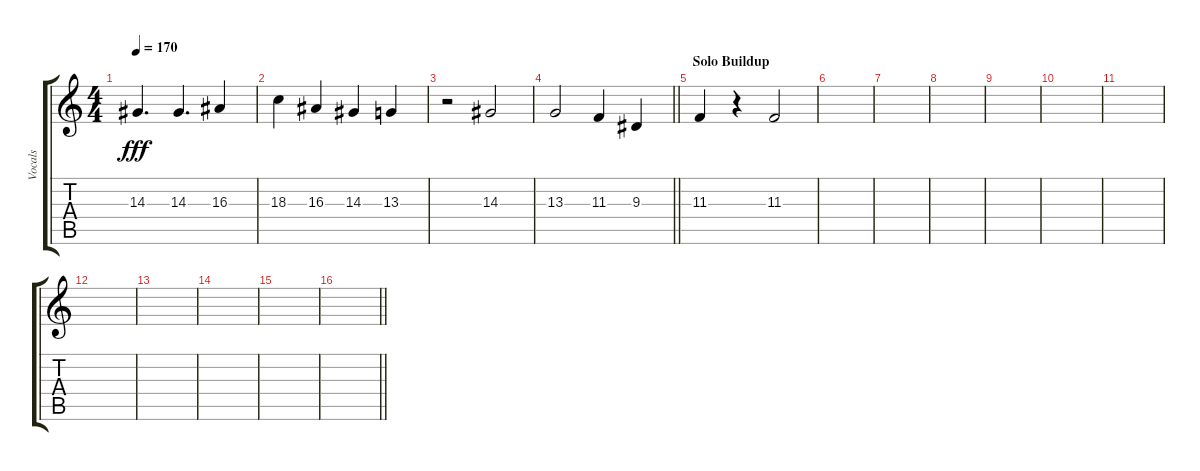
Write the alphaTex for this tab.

\track ("Vocals" "Vocals") {instrument lead1square}
\staff {score tabs}
\tuning (Eb4 Bb3 Gb3 Db3 Ab2 Eb2) {hide}
\ts (4 4)
\tempo 170
\clef g2
\ks c
14.3.4{d dy fff} 14.3.4{d} 16.3.4 |
18.3.4 16.3.4 14.3.4 13.3.4 |
r.2 14.3.2 |
\barLineRight lightlight
13.3.2 11.3.4 9.3.4 |
\section ("" "Solo Buildup")
11.3.4 r.4 11.3.2 |
|
|
|
|
|
|
|
|
|
|
\barLineRight lightlight
